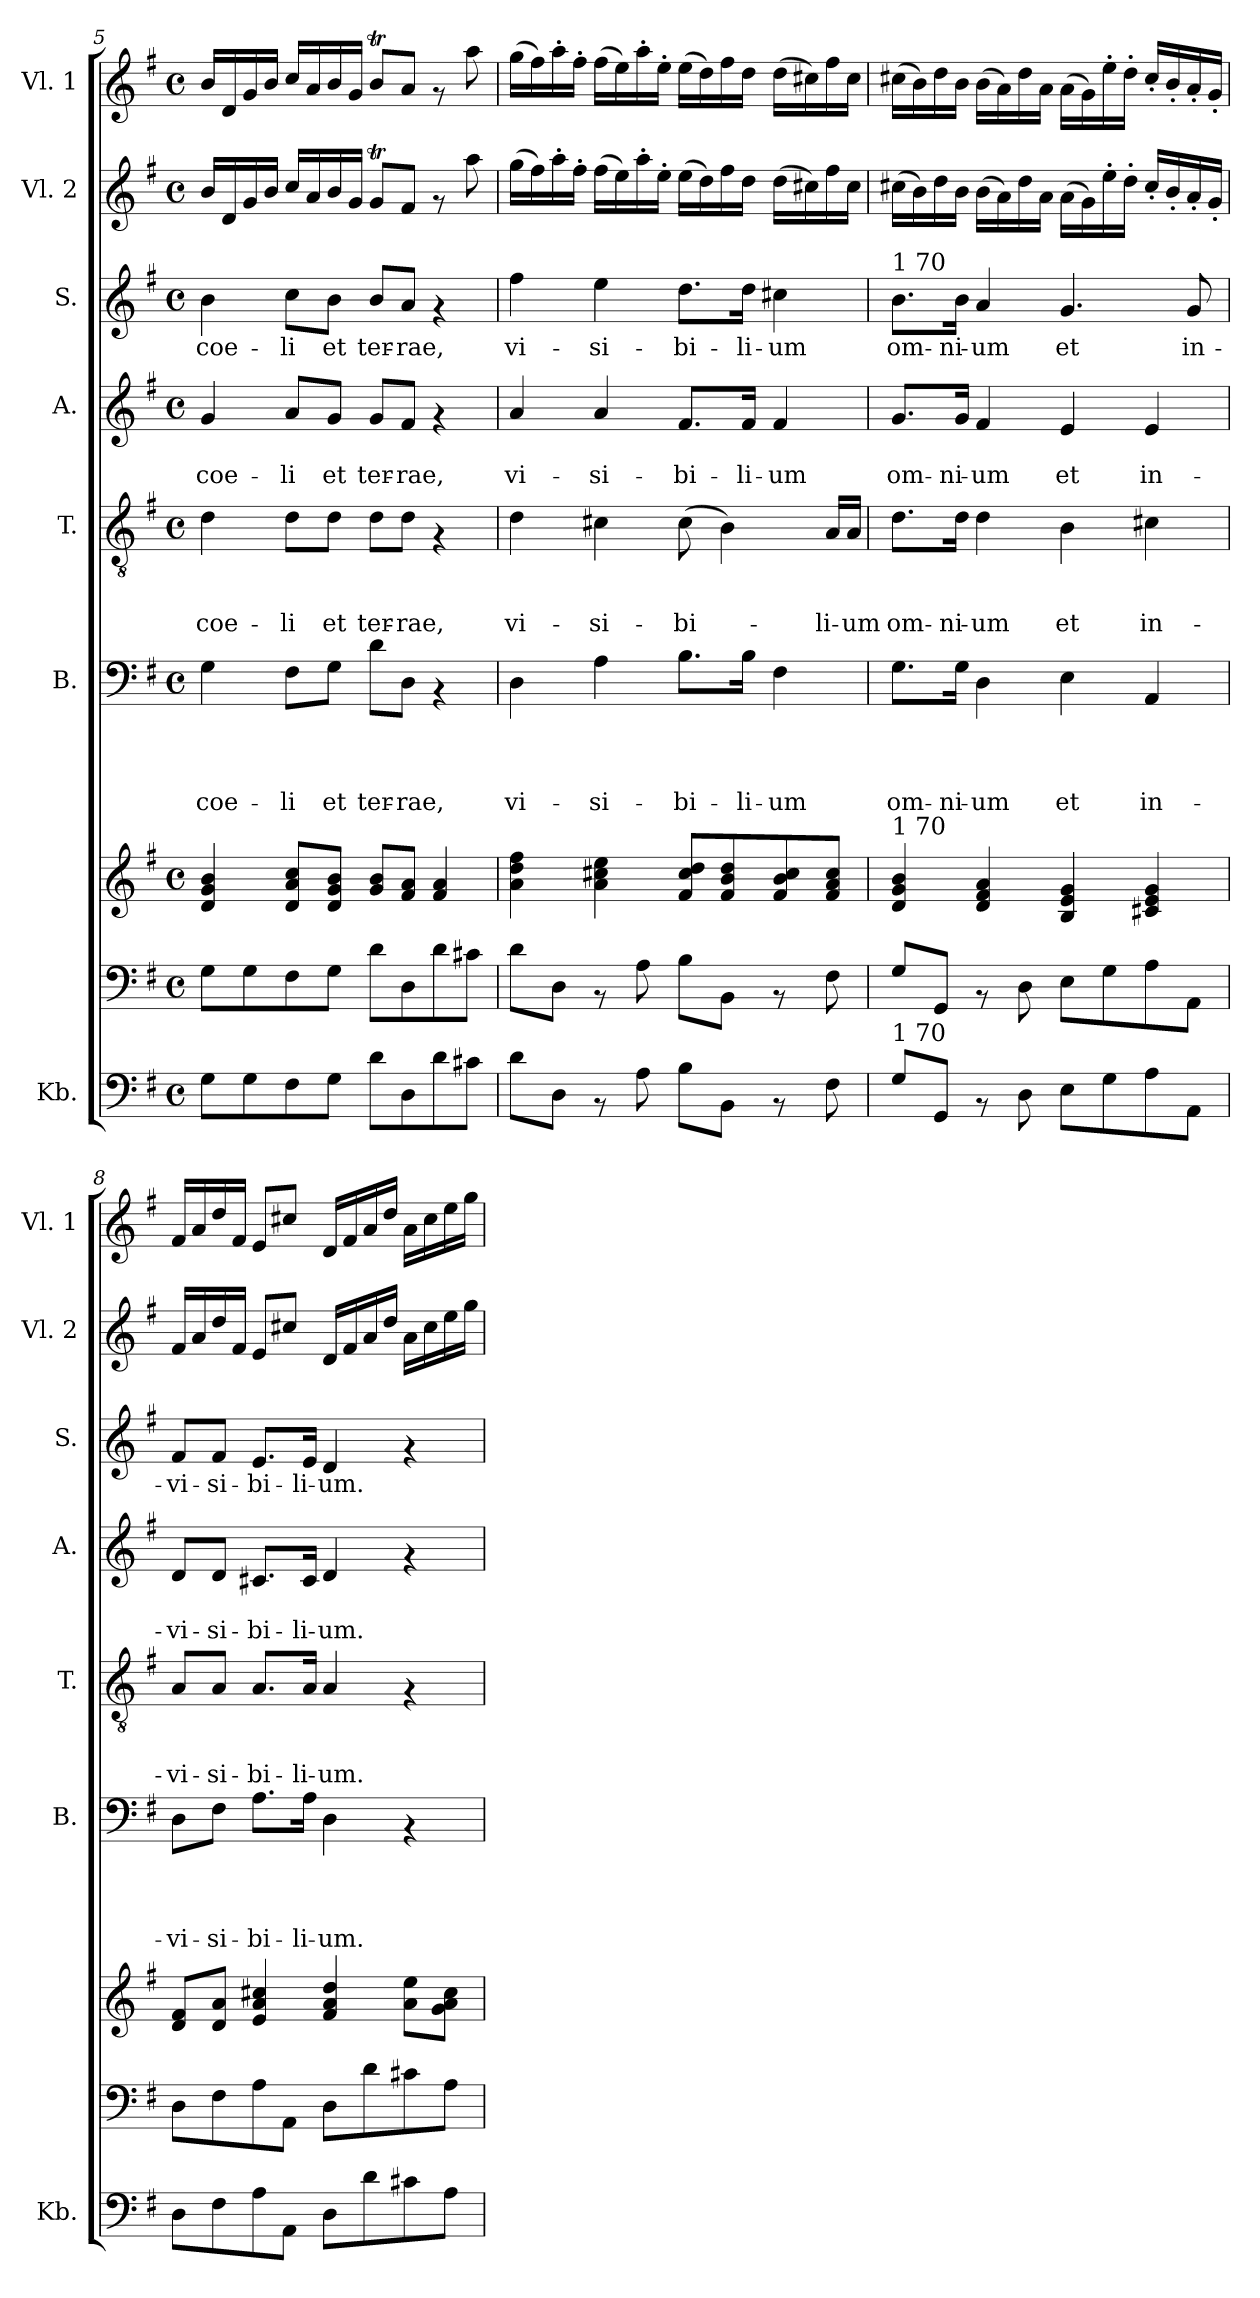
**kern	**kern	**kern	**kern	**text	**text	**text	**text	**kern	**text	**text	**text	**kern	**text	**text	**kern	**text	**kern	**kern
*part9	*part8	*part7	*part6	*part6	*part6	*part6	*part6	*part5	*part5	*part5	*part5	*part4	*part4	*part4	*part3	*part3	*part2	*part1
*staff9	*staff8	*staff7	*staff6	*staff6	*staff6	*staff6	*staff6	*staff5	*staff5	*staff5	*staff5	*staff4	*staff4	*staff4	*staff3	*staff3	*staff2	*staff1
*I"Kb.	*	*	*I"B.	*	*	*	*	*I"T.	*	*	*	*I"A.	*	*	*I"S.	*	*I"Vl. 2	*I"Vl. 1
*I'Kb.	*	*	*I'B.	*	*	*	*	*I'T.	*	*	*	*I'A.	*	*	*I'S.	*	*I'Vl. 2	*I'Vl. 1
*clefF4	*clefF4	*clefG2	*clefF4	*	*	*	*	*clefGv2	*	*	*	*clefG2	*	*	*clefG2	*	*clefG2	*clefG2
*k[f#]	*k[f#]	*k[f#]	*k[f#]	*	*	*	*	*k[f#]	*	*	*	*k[f#]	*	*	*k[f#]	*	*k[f#]	*k[f#]
*G:	*G:	*G:	*G:	*	*	*	*	*G:	*	*	*	*G:	*	*	*G:	*	*G:	*G:
*M4/4	*M4/4	*M4/4	*M4/4	*	*	*	*	*M4/4	*	*	*	*M4/4	*	*	*M4/4	*	*M4/4	*M4/4
*met(c)	*met(c)	*met(c)	*met(c)	*	*	*	*	*met(c)	*	*	*	*met(c)	*	*	*met(c)	*	*met(c)	*met(c)
=5	=5	=5	=5	=5	=5	=5	=5	=5	=5	=5	=5	=5	=5	=5	=5	=5	=5	=5
!	!	!	!	!	!	!	!LO:LY:b	!	!	!	!LO:LY:b	!	!	!LO:LY:b	!	!LO:LY:b	!	!
8G\L	8G\L	4d/ 4g/ 4b/	4G\	.	.	.	coe-	4d\	.	.	coe-	4g/	.	coe-	4b\	coe-	16b/LL	16b/LL
.	.	.	.	.	.	.	.	.	.	.	.	.	.	.	.	.	16d/	16d/
8G\	8G\	.	.	.	.	.	.	.	.	.	.	.	.	.	.	.	16g/	16g/
.	.	.	.	.	.	.	.	.	.	.	.	.	.	.	.	.	16b/JJ	16b/JJ
!	!	!	!	!	!	!	!LO:LY:b	!	!	!	!LO:LY:b	!	!	!LO:LY:b	!	!LO:LY:b	!	!
8F#\	8F#\	8d/ 8a/ 8cc/L	8F#\L	.	.	.	-li	8d\L	.	.	-li	8a/L	.	-li	8cc\L	-li	16cc/LL	16cc/LL
.	.	.	.	.	.	.	.	.	.	.	.	.	.	.	.	.	16a/	16a/
!	!	!	!	!	!	!	!LO:LY:b	!	!	!	!LO:LY:b	!	!	!LO:LY:b	!	!LO:LY:b	!	!
8G\J	8G\J	8d/ 8g/ 8b/J	8G\J	.	.	.	et	8d\J	.	.	et	8g/J	.	et	8b\J	et	16b/	16b/
.	.	.	.	.	.	.	.	.	.	.	.	.	.	.	.	.	16g/JJ	16g/JJ
!	!	!	!	!	!	!	!LO:LY:b	!	!	!	!LO:LY:b	!	!	!LO:LY:b	!	!LO:LY:b	!	!
8d\L	8d\L	8g/ 8b/L	8d\L	.	.	.	ter-	8d\L	.	.	ter-	8g/L	.	ter-	8b/L	ter-	8gT/L	8bt/L
!	!	!	!	!	!	!	!LO:LY:b	!	!	!	!LO:LY:b	!	!	!LO:LY:b	!	!LO:LY:b	!	!
8D\	8D\	8f#/ 8a/J	8D\J	.	.	.	-rae,	8d\J	.	.	-rae,	8f#/J	.	-rae,	8a/J	-rae,	8f#/J	8a/J
8d\	8d\	4f#/ 4a/	4rAA	.	.	.	.	4rF	.	.	.	4rf	.	.	4rf	.	8rf	8rf
8c#X\J	8c#X\J	.	.	.	.	.	.	.	.	.	.	.	.	.	.	.	8aa\	8aa\
=6	=6	=6	=6	=6	=6	=6	=6	=6	=6	=6	=6	=6	=6	=6	=6	=6	=6	=6
!	!	!	!	!	!	!	!LO:LY:b	!	!	!	!LO:LY:b	!	!	!LO:LY:b	!	!LO:LY:b	!	!
8d\L	8d\L	4a\ 4dd\ 4ff#\	4D\	.	.	.	vi-	4d\	.	.	vi-	4a/	.	vi-	4ff#\	vi-	(>16gg\LL	(>16gg\LL
.	.	.	.	.	.	.	.	.	.	.	.	.	.	.	.	.	16ff#\)	16ff#\)
8D\J	8D\J	.	.	.	.	.	.	.	.	.	.	.	.	.	.	.	16aa'>\	16aa'>\
.	.	.	.	.	.	.	.	.	.	.	.	.	.	.	.	.	16ff#'>\JJ	16ff#'>\JJ
!	!	!	!	!	!	!	!LO:LY:b	!	!	!	!LO:LY:b	!	!	!LO:LY:b	!	!LO:LY:b	!	!
8rAA	8rAA	4a\ 4cc#X\ 4ee\	4A\	.	.	.	-si-	4c#X\	.	.	-si-	4a/	.	-si-	4ee\	-si-	(>16ff#\LL	(>16ff#\LL
.	.	.	.	.	.	.	.	.	.	.	.	.	.	.	.	.	16ee\)	16ee\)
8A\	8A\	.	.	.	.	.	.	.	.	.	.	.	.	.	.	.	16aa'>\	16aa'>\
.	.	.	.	.	.	.	.	.	.	.	.	.	.	.	.	.	16ee'>\JJ	16ee'>\JJ
!	!	!	!	!	!	!	!LO:LY:b	!	!	!	!LO:LY:b	!	!	!LO:LY:b	!	!LO:LY:b	!	!
8B\L	8B\L	8f#/ 8cc#/ 8dd/L	8.B\L	.	.	.	-bi-	(>8c#\	.	.	-bi-	8.f#/L	.	-bi-	8.dd\L	-bi-	(>16ee\LL	(>16ee\LL
.	.	.	.	.	.	.	.	.	.	.	.	.	.	.	.	.	16dd\)	16dd\)
8BB\J	8BB\J	8f#/ 8b/ 8dd/	.	.	.	.	.	4B\)	.	.	.	.	.	.	.	.	16ff#\	16ff#\
!	!	!	!	!	!	!	!LO:LY:b	!	!	!	!	!	!	!LO:LY:b	!	!LO:LY:b	!	!
.	.	.	16B\Jk	.	.	.	-li-	.	.	.	.	16f#/Jk	.	-li-	16dd\Jk	-li-	16dd\JJ	16dd\JJ
!	!	!	!	!	!	!	!LO:LY:b	!	!	!	!	!	!	!LO:LY:b	!	!LO:LY:b	!	!
8rAA	8rAA	8f#/ 8b/ 8cc#/	4F#\	.	.	.	-um	.	.	.	.	4f#/	.	-um	4cc#X\	-um	(>16dd\LL	(>16dd\LL
.	.	.	.	.	.	.	.	.	.	.	.	.	.	.	.	.	16cc#X\)	16cc#X\)
!	!	!	!	!	!	!	!	!	!	!	!LO:LY:b	!	!	!	!	!	!	!
8F#\	8F#\	8f#/ 8a/ 8cc#/J	.	.	.	.	.	16A/LL	.	.	-li-	.	.	.	.	.	16ff#\	16ff#\
!	!	!	!	!	!	!	!	!	!	!	!LO:LY:b	!	!	!	!	!	!	!
.	.	.	.	.	.	.	.	16A/JJ	.	.	-um	.	.	.	.	.	16cc#\JJ	16cc#\JJ
!!LO:PB:g=z
=7	=7	=7	=7	=7	=7	=7	=7	=7	=7	=7	=7	=7	=7	=7	=7	=7	=7	=7
!	!	!	!	!	!	!	!	!	!	!	!	!	!	!	!LO:TX:a:t=1 70	!	!	!
!	!	!LO:TX:a:t=1 70	!	!	!	!	!	!	!	!	!	!	!	!	!	!	!	!
!LO:TX:a:t=1 70	!	!	!	!	!	!	!	!	!	!	!	!	!	!	!	!	!	!
!	!	!	!	!	!	!	!LO:LY:b	!	!	!	!LO:LY:b	!	!	!LO:LY:b	!	!LO:LY:b	!	!
8G/L	8G/L	4d/ 4g/ 4b/	8.G\L	.	.	.	om-	8.d\L	.	.	om-	8.g/L	.	om-	8.b\L	om-	(>16cc#X\LL	(>16cc#X\LL
.	.	.	.	.	.	.	.	.	.	.	.	.	.	.	.	.	16b\)	16b\)
8GG/J	8GG/J	.	.	.	.	.	.	.	.	.	.	.	.	.	.	.	16dd\	16dd\
!	!	!	!	!	!	!	!LO:LY:b	!	!	!	!LO:LY:b	!	!	!LO:LY:b	!	!LO:LY:b	!	!
.	.	.	16G\Jk	.	.	.	-ni-	16d\Jk	.	.	-ni-	16g/Jk	.	-ni-	16b\Jk	-ni-	16b\JJ	16b\JJ
!	!	!	!	!	!	!	!LO:LY:b	!	!	!	!LO:LY:b	!	!	!LO:LY:b	!	!LO:LY:b	!	!
8rAA	8rAA	4d/ 4f#/ 4a/	4D\	.	.	.	-um	4d\	.	.	-um	4f#/	.	-um	4a/	-um	(>16b\LL	(>16b\LL
.	.	.	.	.	.	.	.	.	.	.	.	.	.	.	.	.	16a\)	16a\)
8D\	8D\	.	.	.	.	.	.	.	.	.	.	.	.	.	.	.	16dd\	16dd\
.	.	.	.	.	.	.	.	.	.	.	.	.	.	.	.	.	16a\JJ	16a\JJ
!	!	!	!	!	!	!	!LO:LY:b	!	!	!	!LO:LY:b	!	!	!LO:LY:b	!	!LO:LY:b	!	!
8E\L	8E\L	4B/ 4e/ 4g/	4E\	.	.	.	et	4B\	.	.	et	4e/	.	et	4.g/	et	(>16a\LL	(>16a\LL
.	.	.	.	.	.	.	.	.	.	.	.	.	.	.	.	.	16g\)	16g\)
8G\	8G\	.	.	.	.	.	.	.	.	.	.	.	.	.	.	.	16ee'>\	16ee'>\
.	.	.	.	.	.	.	.	.	.	.	.	.	.	.	.	.	16dd'>\JJ	16dd'>\JJ
!	!	!	!	!	!	!	!LO:LY:b	!	!	!	!LO:LY:b	!	!	!LO:LY:b	!	!	!	!
8A\	8A\	4c#X/ 4e/ 4g/	4AA/	.	.	.	in-	4c#X\	.	.	in-	4e/	.	in-	.	.	16cc#'</LL	16cc#'</LL
.	.	.	.	.	.	.	.	.	.	.	.	.	.	.	.	.	16b'</	16b'</
!	!	!	!	!	!	!	!	!	!	!	!	!	!	!	!	!LO:LY:b	!	!
8AA\J	8AA\J	.	.	.	.	.	.	.	.	.	.	.	.	.	8g/	in-	16a'</	16a'</
.	.	.	.	.	.	.	.	.	.	.	.	.	.	.	.	.	16g'</JJ	16g'</JJ
=8	=8	=8	=8	=8	=8	=8	=8	=8	=8	=8	=8	=8	=8	=8	=8	=8	=8	=8
!	!	!	!	!	!	!	!LO:LY:b	!	!	!	!LO:LY:b	!	!	!LO:LY:b	!	!LO:LY:b	!	!
8D\L	8D\L	8d/ 8f#/L	8D\L	.	.	.	-vi-	8A/L	.	.	-vi-	8d/L	.	-vi-	8f#/L	-vi-	16f#/LL	16f#/LL
.	.	.	.	.	.	.	.	.	.	.	.	.	.	.	.	.	16a/	16a/
!	!	!	!	!	!	!	!LO:LY:b	!	!	!	!LO:LY:b	!	!	!LO:LY:b	!	!LO:LY:b	!	!
8F#\	8F#\	8d/ 8a/J	8F#\J	.	.	.	-si-	8A/J	.	.	-si-	8d/J	.	-si-	8f#/J	-si-	16dd/	16dd/
.	.	.	.	.	.	.	.	.	.	.	.	.	.	.	.	.	16f#/JJ	16f#/JJ
!	!	!	!	!	!	!	!LO:LY:b	!	!	!	!LO:LY:b	!	!	!LO:LY:b	!	!LO:LY:b	!	!
8A\	8A\	4e/ 4a/ 4cc#X/	8.A\L	.	.	.	-bi-	8.A/L	.	.	-bi-	8.c#X/L	.	-bi-	8.e/L	-bi-	8e/L	8e/L
8AA\J	8AA\J	.	.	.	.	.	.	.	.	.	.	.	.	.	.	.	8cc#X/J	8cc#X/J
!	!	!	!	!	!	!	!LO:LY:b	!	!	!	!LO:LY:b	!	!	!LO:LY:b	!	!LO:LY:b	!	!
.	.	.	16A\Jk	.	.	.	-li-	16A/Jk	.	.	-li-	16c#/Jk	.	-li-	16e/Jk	-li-	.	.
!	!	!	!	!	!	!	!LO:LY:b	!	!	!	!LO:LY:b	!	!	!LO:LY:b	!	!LO:LY:b	!	!
8D\L	8D\L	4f#/ 4a/ 4dd/	4D\	.	.	.	-um.	4A/	.	.	-um.	4d/	.	-um.	4d/	-um.	16d/LL	16d/LL
.	.	.	.	.	.	.	.	.	.	.	.	.	.	.	.	.	16f#/	16f#/
8d\	8d\	.	.	.	.	.	.	.	.	.	.	.	.	.	.	.	16a/	16a/
.	.	.	.	.	.	.	.	.	.	.	.	.	.	.	.	.	16dd/JJ	16dd/JJ
8c#X\	8c#X\	8a\ 8ee\L	4rAA	.	.	.	.	4rF	.	.	.	4rf	.	.	4rf	.	16a\LL	16a\LL
.	.	.	.	.	.	.	.	.	.	.	.	.	.	.	.	.	16cc#\	16cc#\
8A\J	8A\J	8g\ 8a\ 8cc#\J	.	.	.	.	.	.	.	.	.	.	.	.	.	.	16ee\	16ee\
.	.	.	.	.	.	.	.	.	.	.	.	.	.	.	.	.	16gg\JJ	16gg\JJ
=	=	=	=	=	=	=	=	=	=	=	=	=	=	=	=	=	=	=
*-	*-	*-	*-	*-	*-	*-	*-	*-	*-	*-	*-	*-	*-	*-	*-	*-	*-	*-
